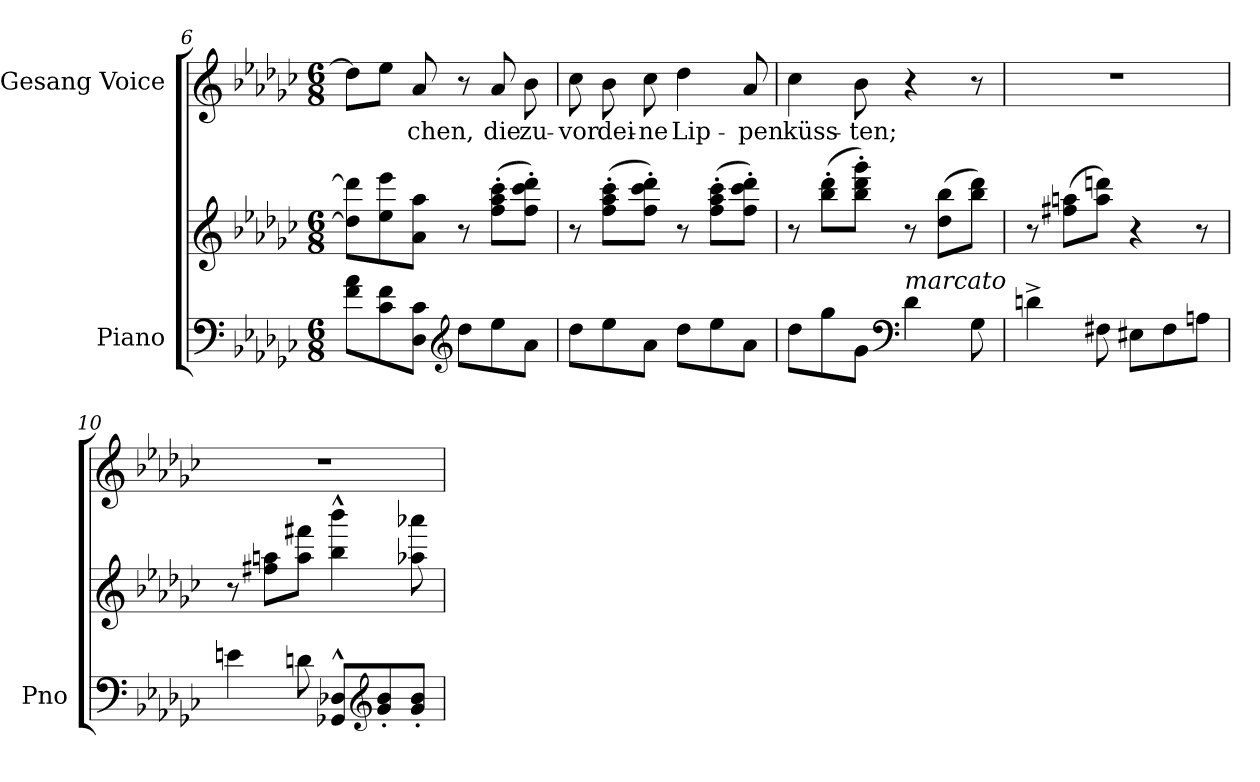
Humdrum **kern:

**kern	**kern	**dynam	**kern	**text
*part2	*part2	*part2	*part1	*part1
*staff3	*staff2	*staff2/3	*staff1	*staff1
*I"Piano	*	*	*I"Gesang Voice	*
*I'Pno	*	*	*	*
*clefF4	*clefG2	*	*clefG2	*
*k[b-e-a-d-g-c-]	*k[b-e-a-d-g-c-]	*	*k[b-e-a-d-g-c-]	*
*M6/8	*M6/8	*	*M6/8	*
=6	=6	=6	=6	=6
8f\ 8a-\L	8dd-\] 8ddd-\]L	.	8dd-\L]	.
8c-\ 8f\	8ee-\ 8eee-\	.	8ee-\J	.
8D-\ 8c-\J	8a-\ 8aa-\J	.	8a-/	-chen,
*clefG2	*	*	*	*
!	!	!LO:DY:b=2	!	!
!	!	!LO:DY:n=1:b=2	!	!
8dd-\L	8r	pp other-dynamics	8r	.
8ee-\	(8ff\' 8aa-\' 8ccc-\'L	.	8a-/	die
8a-\J	8ff\' 8ccc-\' 8ddd-\'J)	.	8b-\	zu-
=7	=7	=7	=7	=7
8dd-\L	8r	.	8cc-\	-vor
8ee-\	(8ff\' 8aa-\' 8ccc-\'L	.	8b-\	dei-
8a-\J	8ff\' 8ccc-\' 8ddd-\'J)	.	8cc-\	-ne
8dd-\L	8r	.	4dd-\	Lip-
8ee-\	(8ff\' 8aa-\' 8ccc-\'L	.	.	.
8a-\J	8ff\' 8ccc-\' 8ddd-\'J)	.	8a-/	-pen
=8	=8	=8	=8	=8
8dd-\L	8r	.	4cc-\	küss-
8gg-\	(8bb-\' 8ddd-\'L	.	.	.
8g-\J	8bb-\' 8ddd-\' 8ggg-\'J)	.	8b-\	-ten;
*clefF4	*	*	*	*
!LO:TX:i:t=marcato	!	!	!	!
4d-\	8r	.	4r	.
.	(8dd-\ 8bb-\L	.	.	.
8G-\	8bb-\ 8ddd-\J)	.	8r	.
=9	=9	=9	=9	=9
4dn^\	8r	.	2.r	.
.	(8ff#X\ 8aan\L	.	.	.
8F#X\	8aa\ 8dddn\J)	.	.	.
8E#X\L	4r	.	.	.
8F#\	.	.	.	.
8An\J	8r	.	.	.
=10	=10	=10	=10	=10
4en\	8r	.	2.r	.
.	8ff#X\ 8aan\L	.	.	.
8dn\	8aa\ 8fff#X\J	.	.	.
!	!	!LO:DY:b	!	!
!	!	!LO:DY:n=1:b	!	!
8GG-X/^^ 8D-X/^^L	4bb-\^^ 4bbb-\^^	f other-dynamics	.	.
*clefG2	*	*	*	*
8g-/' 8b-/'	.	.	.	.
8g-/' 8b-/'J	8aa-X\ 8aaa-X\	.	.	.
=	=	=	=	=
*-	*-	*-	*-	*-
